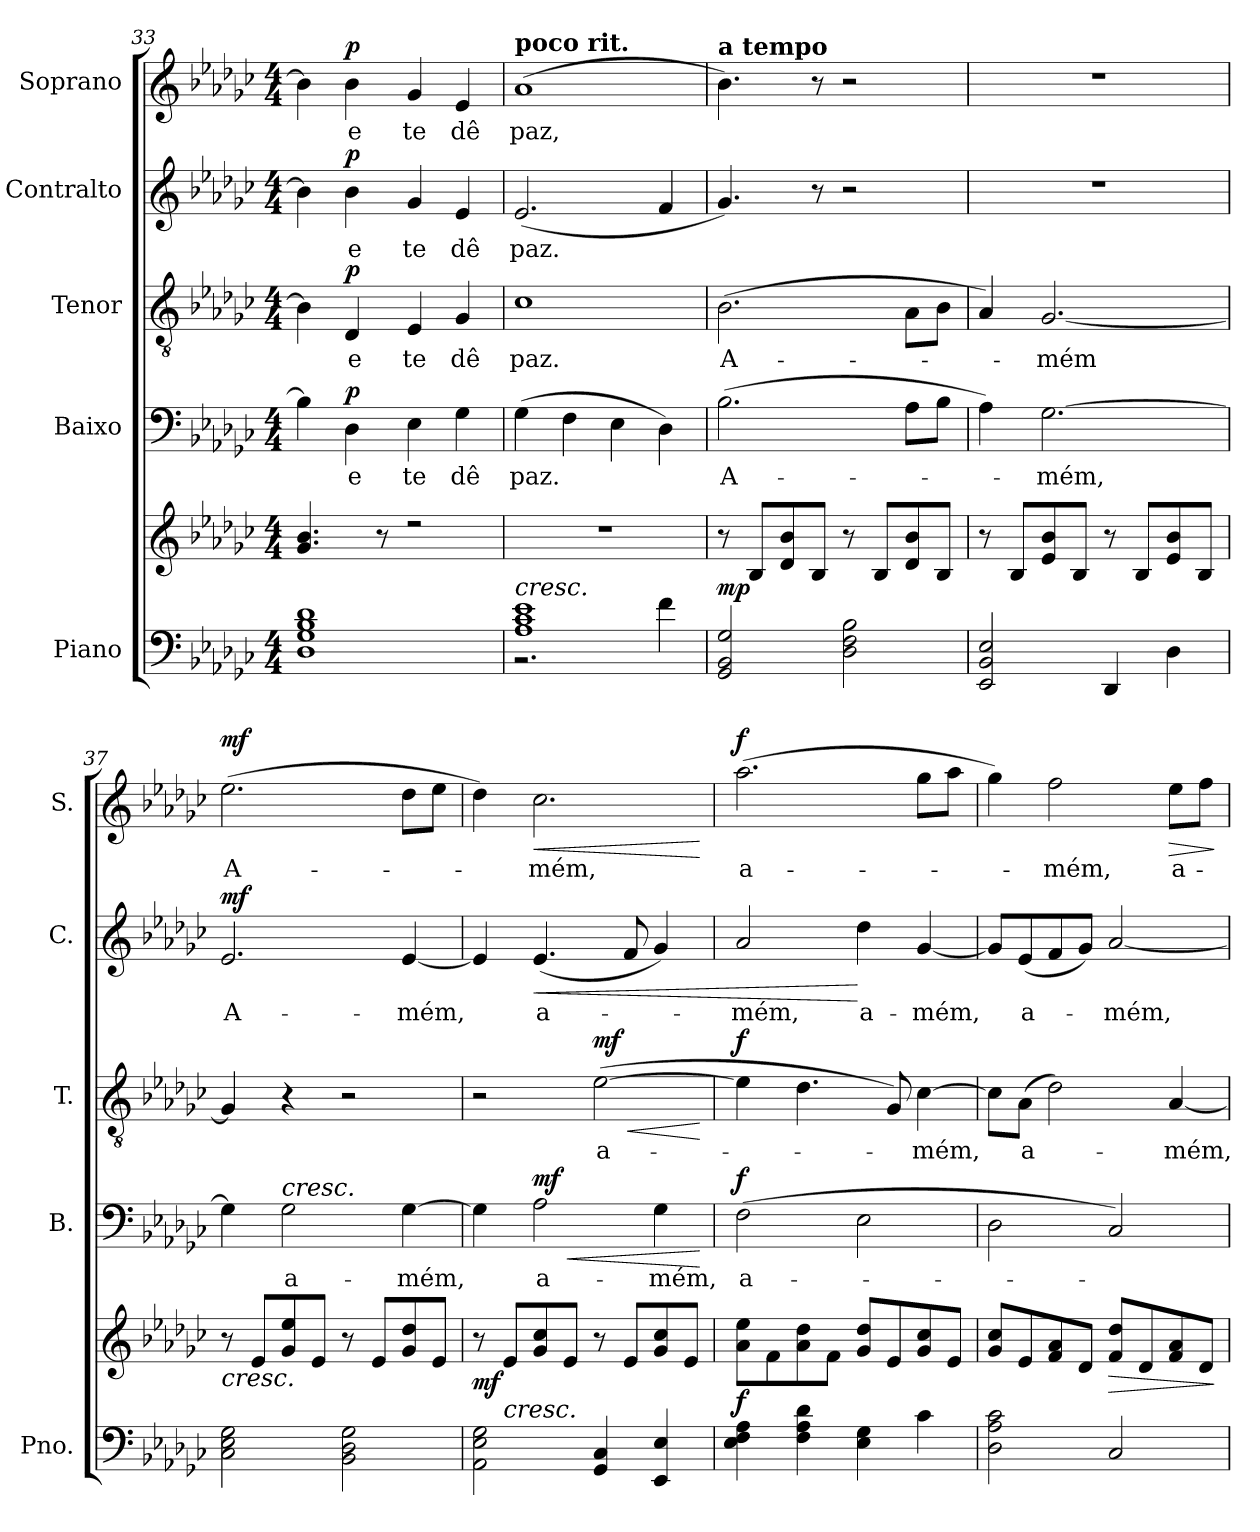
**kern	**kern	**dynam	**kern	**text	**dynam	**kern	**text	**dynam	**kern	**text	**dynam	**kern	**text	**dynam
*part5	*part5	*part5	*part4	*part4	*part4	*part3	*part3	*part3	*part2	*part2	*part2	*part1	*part1	*part1
*staff6	*staff5	*staff5/6	*staff4	*staff4	*staff4	*staff3	*staff3	*staff3	*staff2	*staff2	*staff2	*staff1	*staff1	*staff1
*I"Piano	*	*	*I"Baixo	*	*	*I"Tenor	*	*	*I"Contralto	*	*	*I"Soprano	*	*
*I'Pno.	*	*	*I'B.	*	*	*I'T.	*	*	*I'C.	*	*	*I'S.	*	*
*clefF4	*clefG2	*	*clefF4	*	*	*clefGv2	*	*	*clefG2	*	*	*clefG2	*	*
*k[b-e-a-d-g-c-]	*k[b-e-a-d-g-c-]	*	*k[b-e-a-d-g-c-]	*	*	*k[b-e-a-d-g-c-]	*	*	*k[b-e-a-d-g-c-]	*	*	*k[b-e-a-d-g-c-]	*	*
*M4/4	*M4/4	*	*M4/4	*	*	*M4/4	*	*	*M4/4	*	*	*M4/4	*	*
=33	=33	=33	=33	=33	=33	=33	=33	=33	=33	=33	=33	=33	=33	=33
1D- 1G- 1B- 1d-	4.g-/ 4.b-/	.	4B-\]	.	.	4B-\]	.	.	4b-\]	.	.	4b-\]	.	.
!	!	!	!	!LO:LY:b	!LO:DY:a	!	!LO:LY:b	!LO:DY:a	!	!LO:LY:b	!LO:DY:a	!	!LO:LY:b	!LO:DY:a
.	.	.	4D-\	e	p	4D-/	e	p	4b-\	e	p	4b-\	e	p
.	8r	.	.	.	.	.	.	.	.	.	.	.	.	.
!	!	!	!	!LO:LY:b	!	!	!LO:LY:b	!	!	!LO:LY:b	!	!	!LO:LY:b	!
.	2rdd	.	4E-\	te	.	4E-/	te	.	4g-/	te	.	4g-/	te	.
!	!	!	!	!LO:LY:b	!	!	!LO:LY:b	!	!	!LO:LY:b	!	!	!LO:LY:b	!
.	.	.	4G-\	dê	.	4G-/	dê	.	4e-/	dê	.	4e-/	dê	.
=34	=34	=34	=34	=34	=34	=34	=34	=34	=34	=34	=34	=34	=34	=34
*^	*	*	*	*	*	*	*	*	*	*	*	*	*	*
!	!	!	!	!	!	!	!	!	!	!	!	!	!LO:TX:a:B:t=poco rit.	!	!
!LO:TX:a:i:t=cresc.	!	!	!	!	!	!	!	!	!	!	!	!	!	!	!
!	!	!	!	!	!LO:LY:b	!	!	!LO:LY:b	!	!	!LO:LY:b	!	!	!LO:LY:b	!
1A- 1c- 1e-	2.r	1r	.	(>4G-\	paz.	.	1c-	paz.	.	(<2.e-/	paz.	.	(<1a-	paz,	.
.	.	.	.	4F\	.	.	.	.	.	.	.	.	.	.	.
.	.	.	.	4E-\	.	.	.	.	.	.	.	.	.	.	.
.	4f\	.	.	4D-\)	.	.	.	.	.	4f/	.	.	.	.	.
=35	=35	=35	=35	=35	=35	=35	=35	=35	=35	=35	=35	=35	=35	=35	=35
!	!	!	!	!	!	!	!	!	!	!	!	!	!LO:TX:a:B:t=a tempo	!	!
!	!	!	!LO:DY:b	!	!LO:LY:b	!	!	!LO:LY:b	!	!	!	!	!	!	!
*v	*v	*	*	*	*	*	*	*	*	*	*	*	*	*	*
2GG-/ 2BB-/ 2G-/	8r	mp	(>2.B-\	A-	.	(>2.B-\	A-	.	4.g-/)	.	.	4.b-\)	.	.
.	8B-/L	.	.	.	.	.	.	.	.	.	.	.	.	.
.	8d-/ 8b-/	.	.	.	.	.	.	.	.	.	.	.	.	.
.	8B-/J	.	.	.	.	.	.	.	8r	.	.	8r	.	.
2D-\ 2F\ 2B-\	8r	.	.	.	.	.	.	.	2r	.	.	2r	.	.
.	8B-/L	.	.	.	.	.	.	.	.	.	.	.	.	.
.	8d-/ 8b-/	.	8A-\L	.	.	8A-\L	.	.	.	.	.	.	.	.
.	8B-/J	.	8B-\J	.	.	8B-\J	.	.	.	.	.	.	.	.
!!LO:PB:g=z
=36	=36	=36	=36	=36	=36	=36	=36	=36	=36	=36	=36	=36	=36	=36
2EE-/ 2BB-/ 2E-/	8r	.	4A-\)	.	.	4A-/)	.	.	1r	.	.	1r	.	.
.	8B-/L	.	.	.	.	.	.	.	.	.	.	.	.	.
!	!	!	!	!LO:LY:b	!	!	!LO:LY:b	!	!	!	!	!	!	!
.	8e-/ 8b-/	.	[2.G-\	-mém,	.	[2.G-/	-mém	.	.	.	.	.	.	.
.	8B-/J	.	.	.	.	.	.	.	.	.	.	.	.	.
4DD-/	8r	.	.	.	.	.	.	.	.	.	.	.	.	.
.	8B-/L	.	.	.	.	.	.	.	.	.	.	.	.	.
4D-\	8e-/ 8b-/	.	.	.	.	.	.	.	.	.	.	.	.	.
.	8B-/J	.	.	.	.	.	.	.	.	.	.	.	.	.
=37	=37	=37	=37	=37	=37	=37	=37	=37	=37	=37	=37	=37	=37	=37
!	!LO:TX:b:i:t=cresc.	!	!	!	!	!	!	!	!	!	!	!	!	!
!	!	!	!	!	!	!	!	!	!	!LO:LY:b	!LO:DY:a	!	!LO:LY:b	!LO:DY:a
2C-\ 2E-\ 2G-\	8r	.	4G-\]	.	.	4G-/]	.	.	2.e-/	A-	mf	(<2.ee-\	A-	mf
.	8e-/L	.	.	.	.	.	.	.	.	.	.	.	.	.
!	!	!	!LO:TX:a:i:t=cresc.	!	!	!	!	!	!	!	!	!	!	!
!	!	!	!	!LO:LY:b	!	!	!	!	!	!	!	!	!	!
.	8g-/ 8ee-/	.	2G-\	a-	.	4r	.	.	.	.	.	.	.	.
.	8e-/J	.	.	.	.	.	.	.	.	.	.	.	.	.
2BB-\ 2D-\ 2G-\	8r	.	.	.	.	2r	.	.	.	.	.	.	.	.
.	8e-/L	.	.	.	.	.	.	.	.	.	.	.	.	.
!	!	!	!	!LO:LY:b	!	!	!	!	!	!LO:LY:b	!	!	!	!
.	8g-/ 8dd-/	.	[4G-\	-mém,	.	.	.	.	[4e-/	-mém,	.	8dd-\L	.	.
.	8e-/J	.	.	.	.	.	.	.	.	.	.	8ee-\J	.	.
=38	=38	=38	=38	=38	=38	=38	=38	=38	=38	=38	=38	=38	=38	=38
!	!	!LO:DY:b	!	!	!	!	!	!	!	!	!	!	!	!
2AA-\ 2E-\ 2G-\	8r	mf	4G-\]	.	.	2r	.	.	4e-/]	.	.	4dd-\)	.	.
!	!LO:TX:b:i:t=cresc.	!	!	!	!	!	!	!	!	!	!	!	!	!
.	8e-/L	.	.	.	.	.	.	.	.	.	.	.	.	.
!	!	!	!	!LO:LY:b	!LO:HP:b	!	!	!	!	!LO:LY:b	!LO:HP:b	!	!LO:LY:b	!LO:HP:b
!	!	!	!	!	!LO:DY:n=1:a	!	!	!	!	!	!	!	!	!
.	8g-/ 8cc-/	.	2A-\	a-	< mf	.	.	.	(<4.e-/	a-	<	2.cc-\	-mém,	<
.	8e-/J	.	.	.	.	.	.	.	.	.	.	.	.	.
!	!	!	!	!	!	!	!LO:LY:b	!LO:HP:b	!	!	!	!	!	!
!	!	!	!	!	!	!	!	!LO:DY:n=1:a	!	!	!	!	!	!
4GG-/ 4C-/	8r	.	.	.	.	(<[2e-\	a-	< mf	.	.	.	.	.	.
.	8e-/L	.	.	.	.	.	.	.	8f/	.	.	.	.	.
!	!	!	!	!LO:LY:b	!	!	!	!	!	!	!	!	!	!
4EE-/ 4E-/	8g-/ 8cc-/	.	4G-\	-mém,	.	.	.	.	4g-/)	.	.	.	.	.
.	8e-/J	.	.	.	.	.	.	.	.	.	.	.	.	.
.	.	.	.	.	[	.	.	[	.	.	.	.	.	[
=39	=39	=39	=39	=39	=39	=39	=39	=39	=39	=39	=39	=39	=39	=39
!	!	!LO:DY:b	!	!LO:LY:b	!LO:DY:a	!	!	!LO:DY:a	!	!LO:LY:b	!	!	!LO:LY:b	!LO:DY:a
4E-\ 4F\ 4A-\	8a-\ 8ee-\L	f	(>2F\	a-	f	4e-\]	.	f	2a-/	-mém,	.	(>2.aa-\	a-	f
.	8f\	.	.	.	.	.	.	.	.	.	.	.	.	.
4F\ 4A-\ 4d-\	8a-\ 8dd-\	.	.	.	.	4.d-\	.	.	.	.	.	.	.	.
.	8f\J	.	.	.	.	.	.	.	.	.	.	.	.	.
!	!	!	!	!	!	!	!	!	!	!LO:LY:b	!	!	!	!
4E-\ 4G-\	8g-/ 8dd-/L	.	2E-\	.	.	.	.	.	4dd-\	a-	[	.	.	.
.	8e-/	.	.	.	.	8G-/)	.	.	.	.	.	.	.	.
!	!	!	!	!	!	!	!LO:LY:b	!	!	!LO:LY:b	!	!	!	!
4c-\	8g-/ 8cc-/	.	.	.	.	[4c-\	-mém,	.	[4g-/	-mém,	.	8gg-\L	.	.
.	8e-/J	.	.	.	.	.	.	.	.	.	.	8aa-\J	.	.
!!LO:LB:g=z
=40	=40	=40	=40	=40	=40	=40	=40	=40	=40	=40	=40	=40	=40	=40
2D-\ 2A-\ 2c-\	8g-/ 8cc-/L	.	2D-\	.	.	8c-\L]	.	.	8g-/L]	.	.	4gg-\)	.	.
!	!	!	!	!	!	!	!LO:LY:b	!	!	!LO:LY:b	!	!	!	!
.	8e-/	.	.	.	.	(>8A-\J	a-	.	(<8e-/	a-	.	.	.	.
!	!	!	!	!	!	!	!	!	!	!	!	!	!LO:LY:b	!
.	8f/ 8a-/	.	.	.	.	2d-\)	.	.	8f/	.	.	2ff\	-mém,	.
.	8d-/J	.	.	.	.	.	.	.	8g-/J)	.	.	.	.	.
!	!	!LO:HP:b	!	!	!	!	!	!	!	!LO:LY:b	!	!	!	!
2C-/	8f/ 8dd-/L	>	2C-/)	.	.	.	.	.	[2a-/	-mém,	.	.	.	.
.	8d-/	.	.	.	.	.	.	.	.	.	.	.	.	.
!	!	!	!	!	!	!	!LO:LY:b	!	!	!	!	!	!LO:LY:b	!LO:HP:b
.	8f/ 8a-/	.	.	.	.	[4A-/	-mém,	.	.	.	.	8ee-\L	a-	>
.	8d-/J	.	.	.	.	.	.	.	.	.	.	8ff\J	.	.
.	.	]	.	.	.	.	.	.	.	.	.	.	.	]
=	=	=	=	=	=	=	=	=	=	=	=	=	=	=
*-	*-	*-	*-	*-	*-	*-	*-	*-	*-	*-	*-	*-	*-	*-
